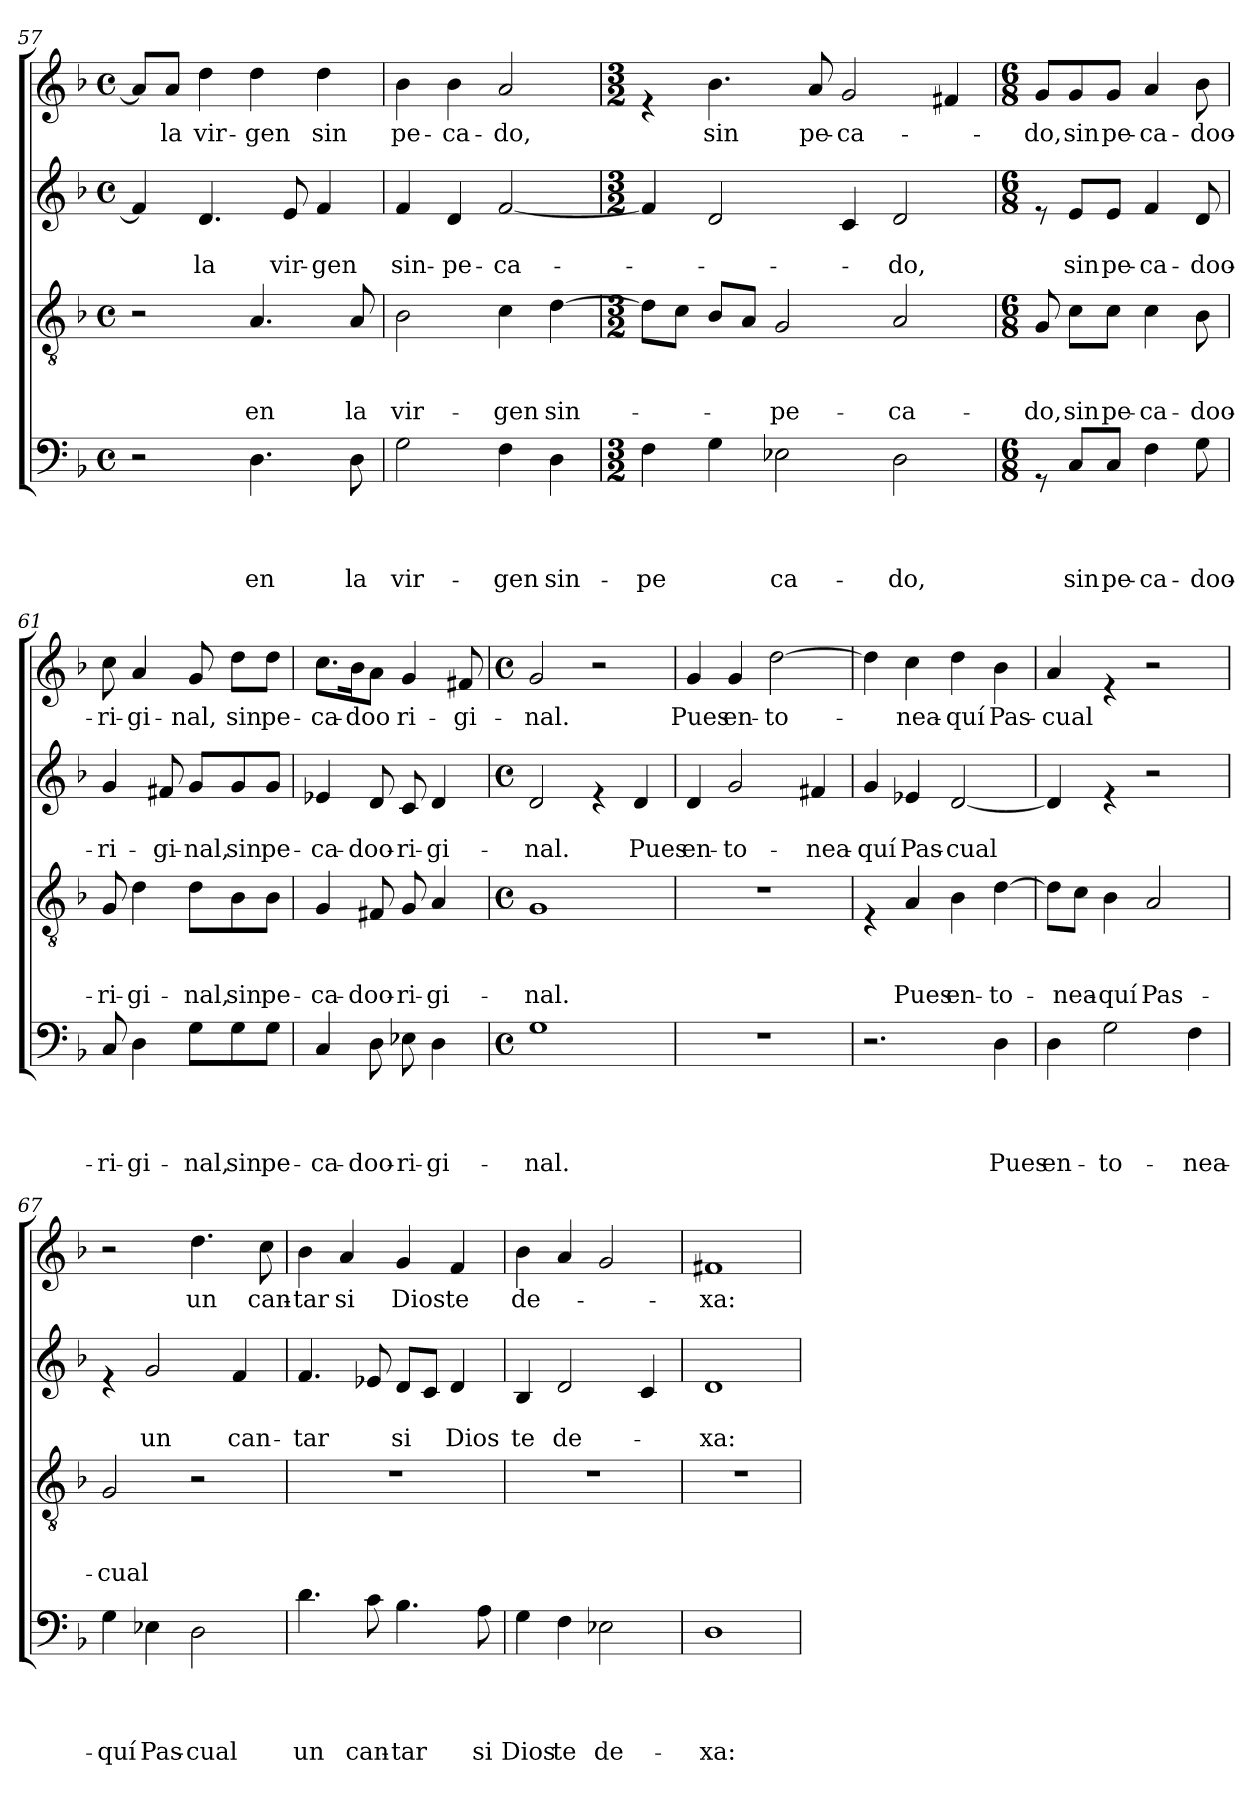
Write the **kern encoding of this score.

**kern	**text	**text	**text	**text	**kern	**text	**text	**text	**kern	**text	**text	**kern	**text
*part4	*part4	*part4	*part4	*part4	*part3	*part3	*part3	*part3	*part2	*part2	*part2	*part1	*part1
*staff4	*staff4	*staff4	*staff4	*staff4	*staff3	*staff3	*staff3	*staff3	*staff2	*staff2	*staff2	*staff1	*staff1
*clefF4	*	*	*	*	*clefGv2	*	*	*	*clefG2	*	*	*clefG2	*
*k[b-]	*	*	*	*	*k[b-]	*	*	*	*k[b-]	*	*	*k[b-]	*
*F:	*	*	*	*	*F:	*	*	*	*F:	*	*	*F:	*
*M4/4	*	*	*	*	*M4/4	*	*	*	*M4/4	*	*	*M4/4	*
*met(c)	*	*	*	*	*met(c)	*	*	*	*met(c)	*	*	*met(c)	*
=57	=57	=57	=57	=57	=57	=57	=57	=57	=57	=57	=57	=57	=57
2r	.	.	.	.	2r	.	.	.	4f/]	.	.	8a/L]	.
!	!	!	!	!	!	!	!	!	!	!	!	!	!LO:LY:b
.	.	.	.	.	.	.	.	.	.	.	.	8a/J	la
!	!	!	!	!	!	!	!	!	!	!	!LO:LY:b	!	!LO:LY:b
.	.	.	.	.	.	.	.	.	4.d/	.	la	4dd\	vir-
!	!	!	!	!LO:LY:b	!	!	!	!LO:LY:b	!	!	!	!	!LO:LY:b
4.D\	.	.	.	en	4.A/	.	.	en	.	.	.	4dd\	-gen
!	!	!	!	!	!	!	!	!	!	!	!LO:LY:b	!	!
.	.	.	.	.	.	.	.	.	8e/	.	vir-	.	.
!	!	!	!	!	!	!	!	!	!	!	!LO:LY:b	!	!LO:LY:b
.	.	.	.	.	.	.	.	.	4f/	.	-gen	4dd\	sin
!	!	!	!	!LO:LY:b	!	!	!	!LO:LY:b	!	!	!	!	!
8D\	.	.	.	la	8A/	.	.	la	.	.	.	.	.
!!LO:LB:g=z
=58	=58	=58	=58	=58	=58	=58	=58	=58	=58	=58	=58	=58	=58
!	!	!	!	!LO:LY:b	!	!	!	!LO:LY:b	!	!	!LO:LY:b	!	!LO:LY:b
2G\	.	.	.	vir-	2B-\	.	.	vir-	4f/	.	sin-	4b-\	pe-
!	!	!	!	!	!	!	!	!	!	!	!LO:LY:b	!	!LO:LY:b
.	.	.	.	.	.	.	.	.	4d/	.	-pe-	4b-\	-ca-
!	!	!	!	!LO:LY:b	!	!	!	!LO:LY:b	!	!	!LO:LY:b	!	!LO:LY:b
4F\	.	.	.	-gen	4c\	.	.	-gen	[<2f/	.	-ca-	2a/	-do,
!	!	!	!	!LO:LY:b	!	!	!	!LO:LY:b	!	!	!	!	!
4D\	.	.	.	sin-	[>4d\	.	.	sin-	.	.	.	.	.
=59	=59	=59	=59	=59	=59	=59	=59	=59	=59	=59	=59	=59	=59
*M3/2	*	*	*	*	*M3/2	*	*	*	*M3/2	*	*	*M3/2	*
!	!	!	!	!LO:LY:b	!	!	!	!	!	!	!	!	!
4F\	.	.	.	-pe	8d\L]	.	.	.	4f/]	.	.	4re	.
.	.	.	.	.	8c\J	.	.	.	.	.	.	.	.
!	!	!	!	!	!	!	!	!	!	!	!	!	!LO:LY:b
4G\	.	.	.	.	8B-/L	.	.	.	2d/	.	.	4.b-\	sin
.	.	.	.	.	8A/J	.	.	.	.	.	.	.	.
!	!	!	!	!LO:LY:b	!	!	!	!LO:LY:b	!	!	!	!	!
2E-X\	.	.	.	ca-	2G/	.	.	-pe-	.	.	.	.	.
!	!	!	!	!	!	!	!	!	!	!	!	!	!LO:LY:b
.	.	.	.	.	.	.	.	.	.	.	.	8a/	pe-
!	!	!	!	!	!	!	!	!	!	!	!	!	!LO:LY:b
.	.	.	.	.	.	.	.	.	4c/	.	.	2g/	-ca-
!	!	!	!	!LO:LY:b	!	!	!	!LO:LY:b	!	!	!LO:LY:b	!	!
2D\	.	.	.	-do,	2A/	.	.	-ca-	2d/	.	-do,	.	.
.	.	.	.	.	.	.	.	.	.	.	.	4f#X/	.
=60	=60	=60	=60	=60	=60	=60	=60	=60	=60	=60	=60	=60	=60
*M6/8	*	*	*	*	*M6/8	*	*	*	*M6/8	*	*	*M6/8	*
!	!	!	!	!	!	!	!	!LO:LY:b	!	!	!	!	!LO:LY:b
8rGG	.	.	.	.	8G/	.	.	-do,	8re	.	.	8g/L	-do,
!	!	!	!	!LO:LY:b	!	!	!	!LO:LY:b	!	!	!LO:LY:b	!	!LO:LY:b
8C/L	.	.	.	sin	8c\L	.	.	sin	8e/L	.	sin	8g/	sin
!	!	!	!	!LO:LY:b	!	!	!	!LO:LY:b	!	!	!LO:LY:b	!	!LO:LY:b
8C/J	.	.	.	pe-	8c\J	.	.	pe-	8e/J	.	pe-	8g/J	pe-
!	!	!	!	!LO:LY:b	!	!	!	!LO:LY:b	!	!	!LO:LY:b	!	!LO:LY:b
4F\	.	.	.	-ca-	4c\	.	.	-ca-	4f/	.	-ca-	4a/	-ca-
!	!	!	!	!LO:LY:b	!	!	!	!LO:LY:b	!	!	!LO:LY:b	!	!LO:LY:b
8G\	.	.	.	-doo-	8B-\	.	.	-doo-	8d/	.	-doo-	8b-\	-doo-
=61	=61	=61	=61	=61	=61	=61	=61	=61	=61	=61	=61	=61	=61
!	!	!	!	!LO:LY:b	!	!	!	!LO:LY:b	!	!	!LO:LY:b	!	!LO:LY:b
8C/	.	.	.	-ri-	8G/	.	.	-ri-	4g/	.	-ri-	8cc\	-ri-
!	!	!	!	!LO:LY:b	!	!	!	!LO:LY:b	!	!	!	!	!LO:LY:b
4D\	.	.	.	-gi-	4d\	.	.	-gi-	.	.	.	4a/	-gi-
!	!	!	!	!	!	!	!	!	!	!	!LO:LY:b	!	!
.	.	.	.	.	.	.	.	.	8f#X/	.	-gi-	.	.
!	!	!	!	!LO:LY:b	!	!	!	!LO:LY:b	!	!	!LO:LY:b	!	!LO:LY:b
8G\L	.	.	.	-nal,	8d\L	.	.	-nal,	8g/L	.	-nal,	8g/	-nal,
!	!	!	!	!LO:LY:b	!	!	!	!LO:LY:b	!	!	!LO:LY:b	!	!LO:LY:b
8G\	.	.	.	sin	8B-\	.	.	sin	8g/	.	sin	8dd\L	sin
!	!	!	!	!LO:LY:b	!	!	!	!LO:LY:b	!	!	!LO:LY:b	!	!LO:LY:b
8G\J	.	.	.	pe-	8B-\J	.	.	pe-	8g/J	.	pe-	8dd\J	pe-
=62	=62	=62	=62	=62	=62	=62	=62	=62	=62	=62	=62	=62	=62
!	!	!	!	!LO:LY:b	!	!	!	!LO:LY:b	!	!	!LO:LY:b	!	!LO:LY:b
4C/	.	.	.	-ca-	4G/	.	.	-ca-	4e-X/	.	-ca-	8.cc\L	-ca-
!	!	!	!	!	!	!	!	!	!	!	!	!	!LO:LY:b
.	.	.	.	.	.	.	.	.	.	.	.	16b-\k	-doo
!	!	!	!	!LO:LY:b	!	!	!	!LO:LY:b	!	!	!LO:LY:b	!	!
8D\	.	.	.	-doo-	8F#X/	.	.	-doo-	8d/	.	-doo-	8a\J	.
!	!	!	!	!LO:LY:b	!	!	!	!LO:LY:b	!	!	!LO:LY:b	!	!LO:LY:b
8E-X\	.	.	.	-ri-	8G/	.	.	-ri-	8c/	.	-ri-	4g/	ri-
!	!	!	!	!LO:LY:b	!	!	!	!LO:LY:b	!	!	!LO:LY:b	!	!
4D\	.	.	.	-gi-	4A/	.	.	-gi-	4d/	.	-gi-	.	.
!	!	!	!	!	!	!	!	!	!	!	!	!	!LO:LY:b
.	.	.	.	.	.	.	.	.	.	.	.	8f#X/	-gi-
!!LO:LB:g=z
=63	=63	=63	=63	=63	=63	=63	=63	=63	=63	=63	=63	=63	=63
*M4/4	*	*	*	*	*M4/4	*	*	*	*M4/4	*	*	*M4/4	*
*met(c)	*	*	*	*	*met(c)	*	*	*	*met(c)	*	*	*met(c)	*
!	!	!	!	!LO:LY:b	!	!	!	!LO:LY:b	!	!	!LO:LY:b	!	!LO:LY:b
1G	.	.	.	-nal.	1G	.	.	-nal.	2d/	.	-nal.	2g/	-nal.
.	.	.	.	.	.	.	.	.	4re	.	.	2r	.
!	!	!	!	!	!	!	!	!	!	!	!LO:LY:b	!	!
.	.	.	.	.	.	.	.	.	4d/	.	Pues	.	.
=64	=64	=64	=64	=64	=64	=64	=64	=64	=64	=64	=64	=64	=64
!	!	!	!	!	!	!	!	!	!	!	!LO:LY:b	!	!LO:LY:b
1r	.	.	.	.	1r	.	.	.	4d/	.	en-	4g/	Pues
!	!	!	!	!	!	!	!	!	!	!	!LO:LY:b	!	!LO:LY:b
.	.	.	.	.	.	.	.	.	2g/	.	-to-	4g/	en-
!	!	!	!	!	!	!	!	!	!	!	!	!	!LO:LY:b
.	.	.	.	.	.	.	.	.	.	.	.	[>2dd\	-to-
!	!	!	!	!	!	!	!	!	!	!	!LO:LY:b	!	!
.	.	.	.	.	.	.	.	.	4f#X/	.	-nea-	.	.
=65	=65	=65	=65	=65	=65	=65	=65	=65	=65	=65	=65	=65	=65
!	!	!	!	!	!	!	!	!	!	!	!LO:LY:b	!	!
2.r	.	.	.	.	4rE	.	.	.	4g/	.	-quí	4dd\]	.
!	!	!	!	!	!	!	!	!LO:LY:b	!	!	!LO:LY:b	!	!LO:LY:b
.	.	.	.	.	4A/	.	.	Pues	4e-X/	.	Pas-	4cc\	-nea-
!	!	!	!	!	!	!	!	!LO:LY:b	!	!	!LO:LY:b	!	!LO:LY:b
.	.	.	.	.	4B-\	.	.	en-	[<2d/	.	-cual	4dd\	-quí
!	!	!	!	!LO:LY:b	!	!	!	!LO:LY:b	!	!	!	!	!LO:LY:b
4D\	.	.	.	Pues	[>4d\	.	.	-to-	.	.	.	4b-\	Pas-
=66	=66	=66	=66	=66	=66	=66	=66	=66	=66	=66	=66	=66	=66
!	!	!	!	!LO:LY:b	!	!	!	!	!	!	!	!	!LO:LY:b
4D\	.	.	.	en-	8d\L]	.	.	.	4d/]	.	.	4a/	-cual
!	!	!	!	!	!	!	!	!LO:LY:b	!	!	!	!	!
.	.	.	.	.	8c\J	.	.	-nea-	.	.	.	.	.
!	!	!	!	!LO:LY:b	!	!	!	!LO:LY:b	!	!	!	!	!
2G\	.	.	.	-to-	4B-\	.	.	-quí	4re	.	.	4re	.
!	!	!	!	!	!	!	!	!LO:LY:b	!	!	!	!	!
.	.	.	.	.	2A/	.	.	Pas-	2r	.	.	2r	.
!	!	!	!	!LO:LY:b	!	!	!	!	!	!	!	!	!
4F\	.	.	.	-nea-	.	.	.	.	.	.	.	.	.
=67	=67	=67	=67	=67	=67	=67	=67	=67	=67	=67	=67	=67	=67
!	!	!	!	!LO:LY:b	!	!	!	!LO:LY:b	!	!	!	!	!
4G\	.	.	.	-quí	2G/	.	.	-cual	4re	.	.	2r	.
!	!	!	!	!LO:LY:b	!	!	!	!	!	!	!LO:LY:b	!	!
4E-X\	.	.	.	Pas-	.	.	.	.	2g/	.	un	.	.
!	!	!	!	!LO:LY:b	!	!	!	!	!	!	!	!	!LO:LY:b
2D\	.	.	.	-cual	2r	.	.	.	.	.	.	4.dd\	un
!	!	!	!	!	!	!	!	!	!	!	!LO:LY:b	!	!
.	.	.	.	.	.	.	.	.	4f/	.	can-	.	.
!	!	!	!	!	!	!	!	!	!	!	!	!	!LO:LY:b
.	.	.	.	.	.	.	.	.	.	.	.	8cc\	can-
!!LO:LB:g=z
=68	=68	=68	=68	=68	=68	=68	=68	=68	=68	=68	=68	=68	=68
!	!	!	!	!LO:LY:b	!	!	!	!	!	!	!LO:LY:b	!	!LO:LY:b
4.d\	.	.	.	un	1r	.	.	.	4.f/	.	-tar	4b-\	-tar
!	!	!	!	!	!	!	!	!	!	!	!	!	!LO:LY:b
.	.	.	.	.	.	.	.	.	.	.	.	4a/	si
!	!	!	!	!LO:LY:b	!	!	!	!	!	!	!	!	!
8c\	.	.	.	can-	.	.	.	.	8e-X/	.	.	.	.
!	!	!	!	!LO:LY:b	!	!	!	!	!	!	!LO:LY:b	!	!LO:LY:b
4.B-\	.	.	.	-tar	.	.	.	.	8d/L	.	si	4g/	Dios
.	.	.	.	.	.	.	.	.	8c/J	.	.	.	.
!	!	!	!	!	!	!	!	!	!	!	!LO:LY:b	!	!LO:LY:b
.	.	.	.	.	.	.	.	.	4d/	.	Dios	4f/	te
!	!	!	!	!LO:LY:b	!	!	!	!	!	!	!	!	!
8A\	.	.	.	si	.	.	.	.	.	.	.	.	.
!!LO:PB:g=z
=69	=69	=69	=69	=69	=69	=69	=69	=69	=69	=69	=69	=69	=69
!	!	!	!	!LO:LY:b	!	!	!	!	!	!	!LO:LY:b	!	!LO:LY:b
4G\	.	.	.	Dios	1r	.	.	.	4B-/	.	te	4b-\	de-
!	!	!	!	!LO:LY:b	!	!	!	!	!	!	!LO:LY:b	!	!
4F\	.	.	.	te	.	.	.	.	2d/	.	de-	4a/	.
!	!	!	!	!LO:LY:b	!	!	!	!	!	!	!	!	!
2E-X\	.	.	.	de-	.	.	.	.	.	.	.	2g/	.
.	.	.	.	.	.	.	.	.	4c/	.	.	.	.
=70	=70	=70	=70	=70	=70	=70	=70	=70	=70	=70	=70	=70	=70
!	!	!	!	!LO:LY:b	!	!	!	!	!	!	!LO:LY:b	!	!LO:LY:b
1D	.	.	.	-xa:	1r	.	.	.	1d	.	-xa:	1f#X	-xa:
=	=	=	=	=	=	=	=	=	=	=	=	=	=
*-	*-	*-	*-	*-	*-	*-	*-	*-	*-	*-	*-	*-	*-
